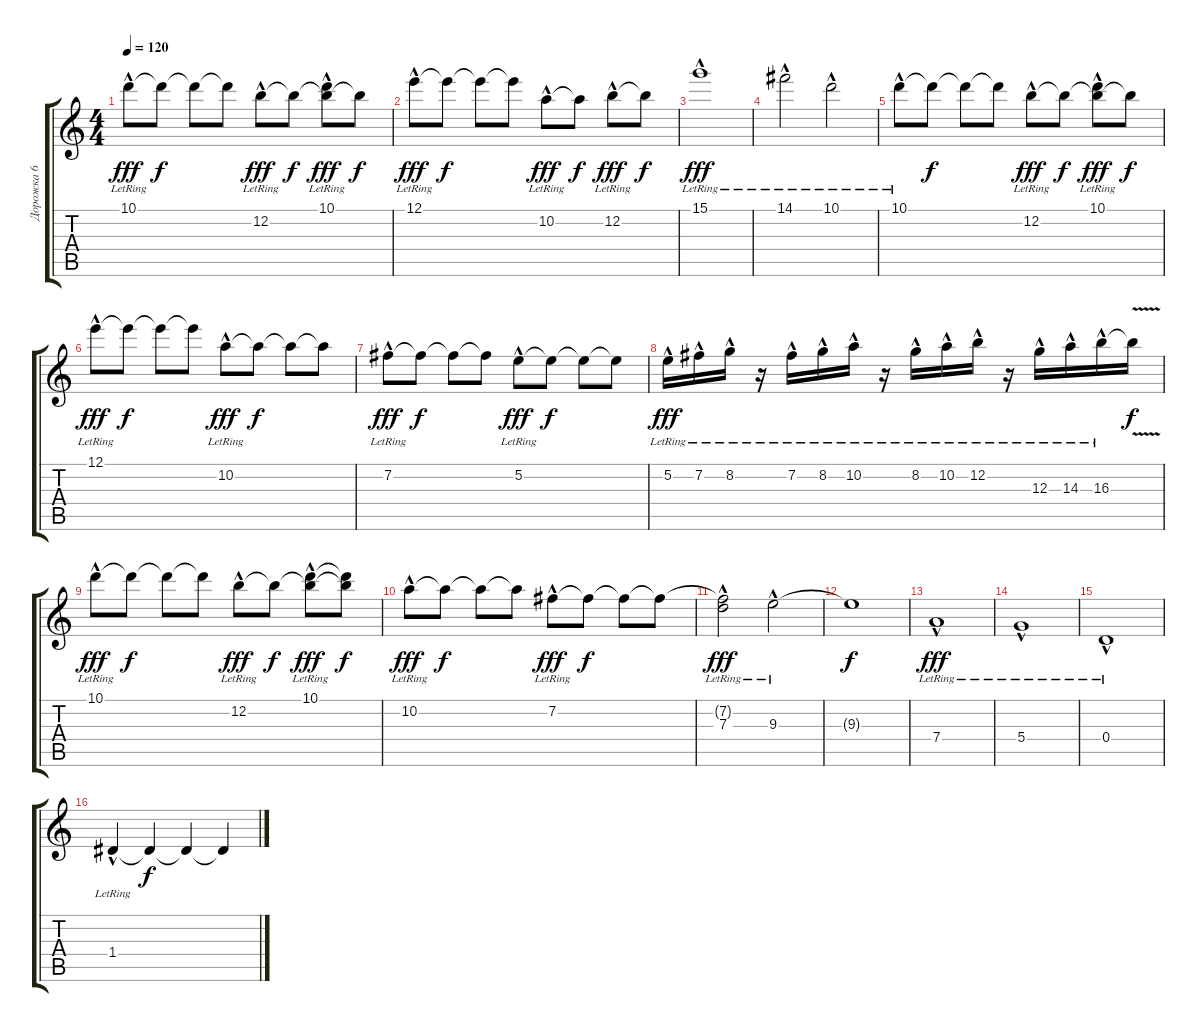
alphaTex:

\track ("Дорожка 6" "Дорожка 6") {instrument overdrivenguitar}
\staff {score tabs}
\tuning (E4 B3 G3 D3 A2 E2) {hide}
\ts (4 4)
\tempo 120
\clef g2
\ks c
10.1{hac lr}.8{dy fff} 10.1{t}.8{dy f} 10.1{t}.8 10.1{t}.8 12.2{hac lr}.8{dy fff} 12.2{t}.8{dy f} (10.1{hac lr} 12.2{t}).8{dy fff} 12.2{t}.8{dy f} |
12.1{hac lr}.8{dy fff} 12.1{t}.8{dy f} 12.1{t}.8 12.1{t}.8 10.2{hac lr}.8{dy fff} 10.2{t}.8{dy f} 12.2{hac lr}.8{dy fff} 12.2{t}.8{dy f} |
15.1{hac lr}.1{dy fff} |
14.1{hac lr}.2 10.1{hac lr}.2 |
10.1{hac lr}.8 10.1{t}.8{dy f} 10.1{t}.8 10.1{t}.8 12.2{hac lr}.8{dy fff} 12.2{t}.8{dy f} (10.1{hac lr} 12.2{t}).8{dy fff} 12.2{t}.8{dy f} |
12.1{hac lr}.8{dy fff} 12.1{t}.8{dy f} 12.1{t}.8 12.1{t}.8 10.2{hac lr}.8{dy fff} 10.2{t}.8{dy f} 10.2{t}.8 10.2{t}.8 |
7.2{hac lr}.8{dy fff} 7.2{t}.8{dy f} 7.2{t}.8 7.2{t}.8 5.2{hac lr}.8{dy fff} 5.2{t}.8{dy f} 5.2{t}.8 5.2{t}.8 |
5.2{hac lr}.16{dy fff} 7.2{hac lr}.16 8.2{hac lr}.16 r.16 7.2{hac lr}.16 8.2{hac lr}.16 10.2{hac lr}.16 r.16 8.2{hac lr}.16 10.2{hac lr}.16 12.2{hac lr}.16 r.16 12.3{hac lr}.16 14.3{hac lr}.16 16.3{hac lr}.16 16.3{v t}.16{dy f} |
10.1{hac lr}.8{dy fff} 10.1{t}.8{dy f} 10.1{t}.8 10.1{t}.8 12.2{hac lr}.8{dy fff} 12.2{t}.8{dy f} (10.1{hac lr} 12.2{t}).8{dy fff} (10.1{t} 12.2{t}).8{dy f} |
10.2{hac lr}.8{dy fff} 10.2{t}.8{dy f} 10.2{t}.8 10.2{t}.8 7.2{hac lr}.8{dy fff} 7.2{t}.8{dy f} 7.2{t}.8 7.2{t}.8 |
(7.2{t} 7.3{hac lr}).2{dy fff} 9.3{hac lr}.2 |
9.3{t}.1{dy f} |
7.4{hac lr}.1{dy fff} |
5.4{hac lr}.1 |
0.4{hac lr}.1 |
1.4{hac lr}.4 1.4{t}.4{dy f} 1.4{t}.4 1.4{t}.4
